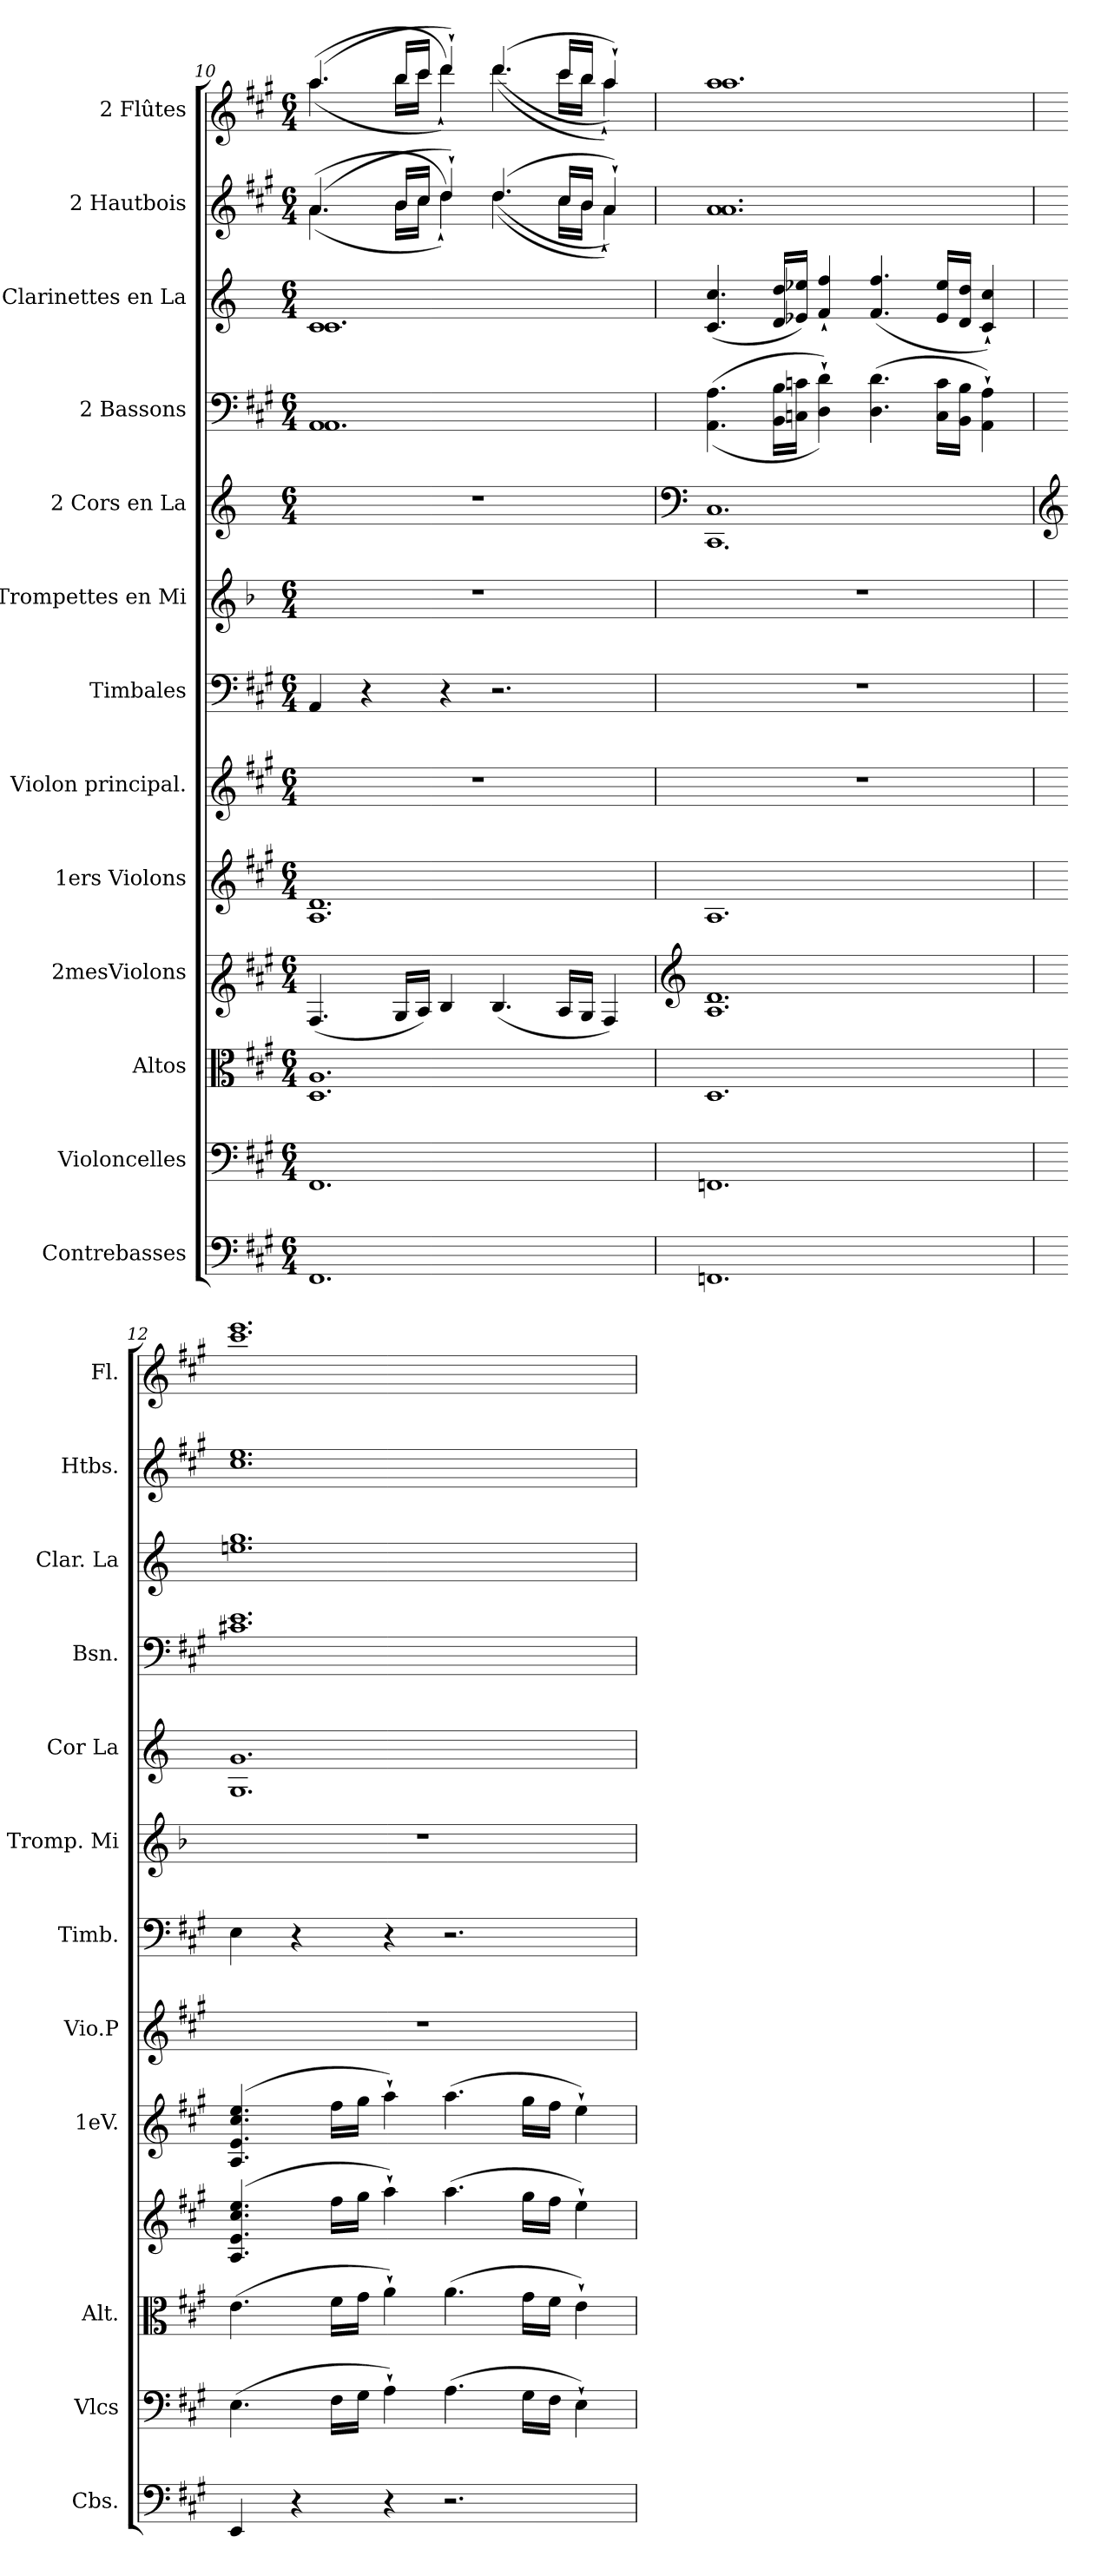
**kern	**kern	**kern	**kern	**kern	**kern	**kern	**kern	**kern	**kern	**kern	**kern	**kern
*part13	*part12	*part11	*part10	*part9	*part8	*part7	*part6	*part5	*part4	*part3	*part2	*part1
*staff13	*staff12	*staff11	*staff10	*staff9	*staff8	*staff7	*staff6	*staff5	*staff4	*staff3	*staff2	*staff1
*I"Contrebasses	*I"Violoncelles	*I"Altos	*I"2mesViolons	*I"1ers Violons	*I"Violon principal.	*I"Timbales	*I"Trompettes en Mi	*I"2 Cors en La	*I"2 Bassons	*I"2 Clarinettes en La	*I"2 Hautbois	*I"2 Flûtes
*I'Cbs.	*I'Vlcs	*I'Alt.	*	*I'1eV.	*I'Vio.P	*I'Timb.	*I'Tromp. Mi	*I'Cor La	*I'Bsn.	*I'Clar. La	*I'Htbs.	*I'Fl.
*clefF4	*clefF4	*clefC3	*clefG1	*clefG2	*clefG2	*clefF4	*clefG2	*clefG2	*clefF4	*clefG2	*clefG2	*clefG2
*ITrd7c12	*	*	*	*	*	*	*ITrd-2c-4	*ITrd2c3	*	*ITrd2c3	*	*
*k[f#c#g#]	*k[f#c#g#]	*k[f#c#g#]	*k[f#c#g#]	*k[f#c#g#]	*k[f#c#g#]	*k[f#c#g#]	*k[f#c#g#]	*k[f#c#g#]	*k[f#c#g#]	*k[f#c#g#]	*k[f#c#g#]	*k[f#c#g#]
*M6/4	*M6/4	*M6/4	*M6/4	*M6/4	*M6/4	*M6/4	*M6/4	*M6/4	*M6/4	*M6/4	*M6/4	*M6/4
=10	=10	=10	=10	=10	=10	=10	=10	=10	=10	=10	=10	=10
*	*	*	*	*	*	*	*	*	*^	*^	*^	*^
1.FFF#	1.FF#	1.D 1.A	(<4.A/	1.A 1.d	1.r	4AA/	1.r	1.r	1.AA	1.AA	1.A	1.A	(>4.a/	(<(<4.a\	(>4.aa/	(<(<4.aa\
.	.	.	.	.	.	4r	.	.	.	.	.	.	.	.	.	.
.	.	.	16B/LL	.	.	.	.	.	.	.	.	.	16b/LL	16b\LL	16bb/LL	16bb\LL
.	.	.	16c#/JJ)	.	.	.	.	.	.	.	.	.	16cc#/JJ	16cc#\JJ	16ccc#/JJ	16ccc#\JJ
.	.	.	4d/	.	.	4r	.	.	.	.	.	.	4dd`/)	4dd`\))	4ddd`/)	4ddd`\))
.	.	.	(<4.d/	.	.	2.r	.	.	.	.	.	.	(>(>4.dd/	(<4.dd\	(>(>4.ddd/	(<4.ddd\
.	.	.	16c#/LL	.	.	.	.	.	.	.	.	.	16cc#/LL	16cc#\LL	16ccc#/LL	16ccc#\LL
.	.	.	16B/JJ	.	.	.	.	.	.	.	.	.	16b/JJ	16b\JJ	16bb/JJ	16bb\JJ
.	.	.	4A/)	.	.	.	.	.	.	.	.	.	4a`/))	4a`\)	4aa`/))	4aa`\)
*	*	*	*	*	*	*	*	*	*v	*v	*	*	*v	*v	*	*
*	*	*	*	*	*	*	*	*	*	*v	*v	*	*	*
=11	=11	=11	=11	=11	=11	=11	=11	=11	=11	=11	=11	=11	=11
*	*	*	*clefG2	*	*	*	*	*clefF4	*	*	*	*	*
*	*	*	*	*	*	*	*	*^	*	*	*	*	*
1.FFFn	1.FFn	1.D	1.A 1.d	1.A	1.r	1.r	1.r	1.AA	1.AAA	(>(>4.AA\ 4.A\	(<4.A/ 4.a/	1.a 1.a	1.aa	1.aa
.	.	.	.	.	.	.	.	.	.	16BB\ 16B\LL	16B/ 16b/LL	.	.	.
.	.	.	.	.	.	.	.	.	.	16Cn\ 16cn\JJ	16cn/ 16ccn/JJ)	.	.	.
.	.	.	.	.	.	.	.	.	.	4D\` 4d\`))	4d/` 4dd/`	.	.	.
.	.	.	.	.	.	.	.	.	.	(>4.D\ 4.d\	(<4.d/ 4.dd/	.	.	.
.	.	.	.	.	.	.	.	.	.	16C\ 16c\LL	16c/ 16cc/LL	.	.	.
.	.	.	.	.	.	.	.	.	.	16BB\ 16B\JJ	16B/ 16b/JJ	.	.	.
.	.	.	.	.	.	.	.	.	.	4AA\` 4A\`)	4A/` 4a/`)	.	.	.
*	*	*	*	*	*	*	*	*v	*v	*	*	*	*v	*v
=12	=12	=12	=12	=12	=12	=12	=12	=12	=12	=12	=12	=12
*	*	*	*	*	*	*	*	*clefG2	*	*	*	*
4EEE/	(>4.E\	(>4.e\	(>4.A/ 4.e/ 4.cc#/ 4.ee/	(>4.A/ 4.e/ 4.cc#/ 4.ee/	1.r	4E\	1.r	1.E 1.e	1.c#X 1.e	1.cc#X 1.ee	1.cc# 1.ee	1.ccc# 1.eee
4r	.	.	.	.	.	4r	.	.	.	.	.	.
.	16F#\LL	16f#\LL	16ff#\LL	16ff#\LL	.	.	.	.	.	.	.	.
.	16G#\JJ	16g#\JJ	16gg#\JJ	16gg#\JJ	.	.	.	.	.	.	.	.
4r	4A`\)	4a`\)	4aa`\)	4aa`\)	.	4r	.	.	.	.	.	.
2.r	(>4.A\	(>4.a\	(>4.aa\	(>4.aa\	.	2.r	.	.	.	.	.	.
.	16G#\LL	16g#\LL	16gg#\LL	16gg#\LL	.	.	.	.	.	.	.	.
.	16F#\JJ	16f#\JJ	16ff#\JJ	16ff#\JJ	.	.	.	.	.	.	.	.
.	4E`\)	4e`\)	4ee`\)	4ee`\)	.	.	.	.	.	.	.	.
=	=	=	=	=	=	=	=	=	=	=	=	=
*-	*-	*-	*-	*-	*-	*-	*-	*-	*-	*-	*-	*-
